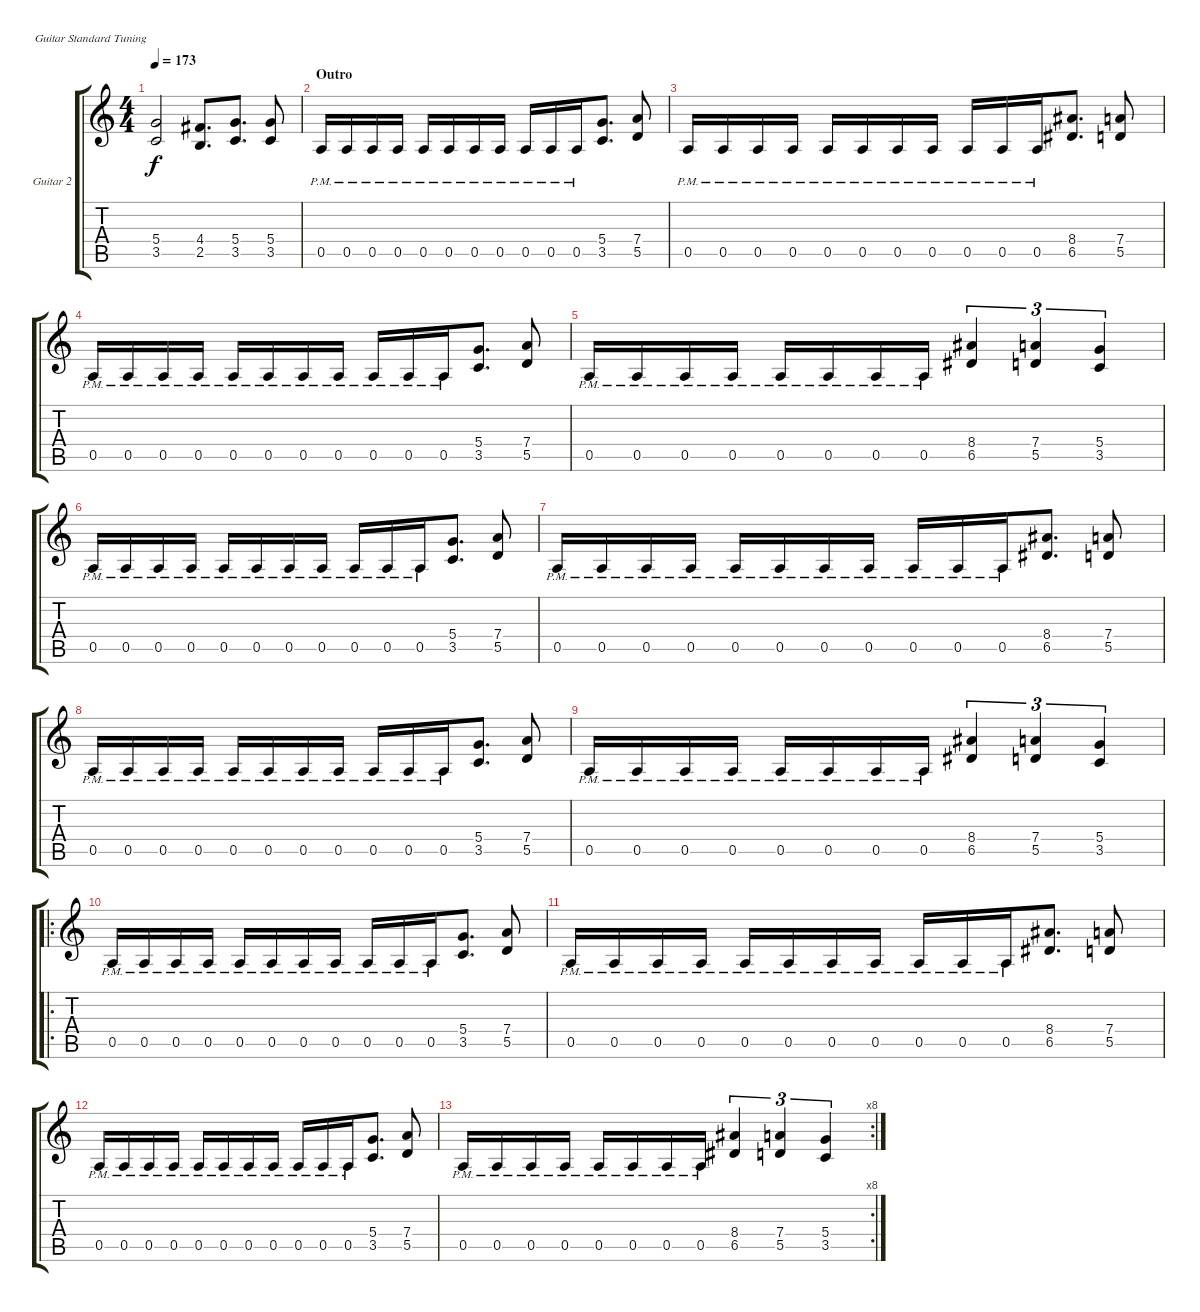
\bracketExtendMode groupsimilarinstruments
\firstSystemTrackNameOrientation horizontal
\otherSystemsTrackNameOrientation horizontal
\track ("Guitar 2" "Guitar 2") {instrument distortionguitar}
\staff {score tabs}
\tuning (E4 B3 G3 D3 A2 E2)
\ts (4 4)
\tempo 173
\clef g2
\ks c
(5.4 3.5).2{dy f} (4.4 2.5).8{d} (5.4 3.5).8{d} (5.4 3.5).8 |
\section ("" "Outro")
0.5{pm}.16 0.5{pm}.16 0.5{pm}.16 0.5{pm}.16 0.5{pm}.16 0.5{pm}.16 0.5{pm}.16 0.5{pm}.16 0.5{pm}.16 0.5{pm}.16 0.5{pm}.16 (5.4 3.5).8{d} (7.4 5.5).8 |
0.5{pm}.16 0.5{pm}.16 0.5{pm}.16 0.5{pm}.16 0.5{pm}.16 0.5{pm}.16 0.5{pm}.16 0.5{pm}.16 0.5{pm}.16 0.5{pm}.16 0.5{pm}.16 (8.4 6.5).8{d} (7.4 5.5).8 |
0.5{pm}.16 0.5{pm}.16 0.5{pm}.16 0.5{pm}.16 0.5{pm}.16 0.5{pm}.16 0.5{pm}.16 0.5{pm}.16 0.5{pm}.16 0.5{pm}.16 0.5{pm}.16 (5.4 3.5).8{d} (7.4 5.5).8 |
0.5{pm}.16 0.5{pm}.16 0.5{pm}.16 0.5{pm}.16 0.5{pm}.16 0.5{pm}.16 0.5{pm}.16 0.5{pm}.16 (8.4 6.5).4{tu (3 2)} (7.4 5.5).4{tu (3 2)} (5.4 3.5).4{tu (3 2)} |
0.5{pm}.16 0.5{pm}.16 0.5{pm}.16 0.5{pm}.16 0.5{pm}.16 0.5{pm}.16 0.5{pm}.16 0.5{pm}.16 0.5{pm}.16 0.5{pm}.16 0.5{pm}.16 (5.4 3.5).8{d} (7.4 5.5).8 |
0.5{pm}.16 0.5{pm}.16 0.5{pm}.16 0.5{pm}.16 0.5{pm}.16 0.5{pm}.16 0.5{pm}.16 0.5{pm}.16 0.5{pm}.16 0.5{pm}.16 0.5{pm}.16 (8.4 6.5).8{d} (7.4 5.5).8 |
0.5{pm}.16 0.5{pm}.16 0.5{pm}.16 0.5{pm}.16 0.5{pm}.16 0.5{pm}.16 0.5{pm}.16 0.5{pm}.16 0.5{pm}.16 0.5{pm}.16 0.5{pm}.16 (5.4 3.5).8{d} (7.4 5.5).8 |
0.5{pm}.16 0.5{pm}.16 0.5{pm}.16 0.5{pm}.16 0.5{pm}.16 0.5{pm}.16 0.5{pm}.16 0.5{pm}.16 (8.4 6.5).4{tu (3 2)} (7.4 5.5).4{tu (3 2)} (5.4 3.5).4{tu (3 2)} |
\ro
0.5{pm}.16 0.5{pm}.16 0.5{pm}.16 0.5{pm}.16 0.5{pm}.16 0.5{pm}.16 0.5{pm}.16 0.5{pm}.16 0.5{pm}.16 0.5{pm}.16 0.5{pm}.16 (5.4 3.5).8{d} (7.4 5.5).8 |
0.5{pm}.16 0.5{pm}.16 0.5{pm}.16 0.5{pm}.16 0.5{pm}.16 0.5{pm}.16 0.5{pm}.16 0.5{pm}.16 0.5{pm}.16 0.5{pm}.16 0.5{pm}.16 (8.4 6.5).8{d} (7.4 5.5).8 |
0.5{pm}.16 0.5{pm}.16 0.5{pm}.16 0.5{pm}.16 0.5{pm}.16 0.5{pm}.16 0.5{pm}.16 0.5{pm}.16 0.5{pm}.16 0.5{pm}.16 0.5{pm}.16 (5.4 3.5).8{d} (7.4 5.5).8 |
\rc 8
0.5{pm}.16 0.5{pm}.16 0.5{pm}.16 0.5{pm}.16 0.5{pm}.16 0.5{pm}.16 0.5{pm}.16 0.5{pm}.16 (8.4 6.5).4{tu (3 2)} (7.4 5.5).4{tu (3 2)} (5.4 3.5).4{tu (3 2)}
